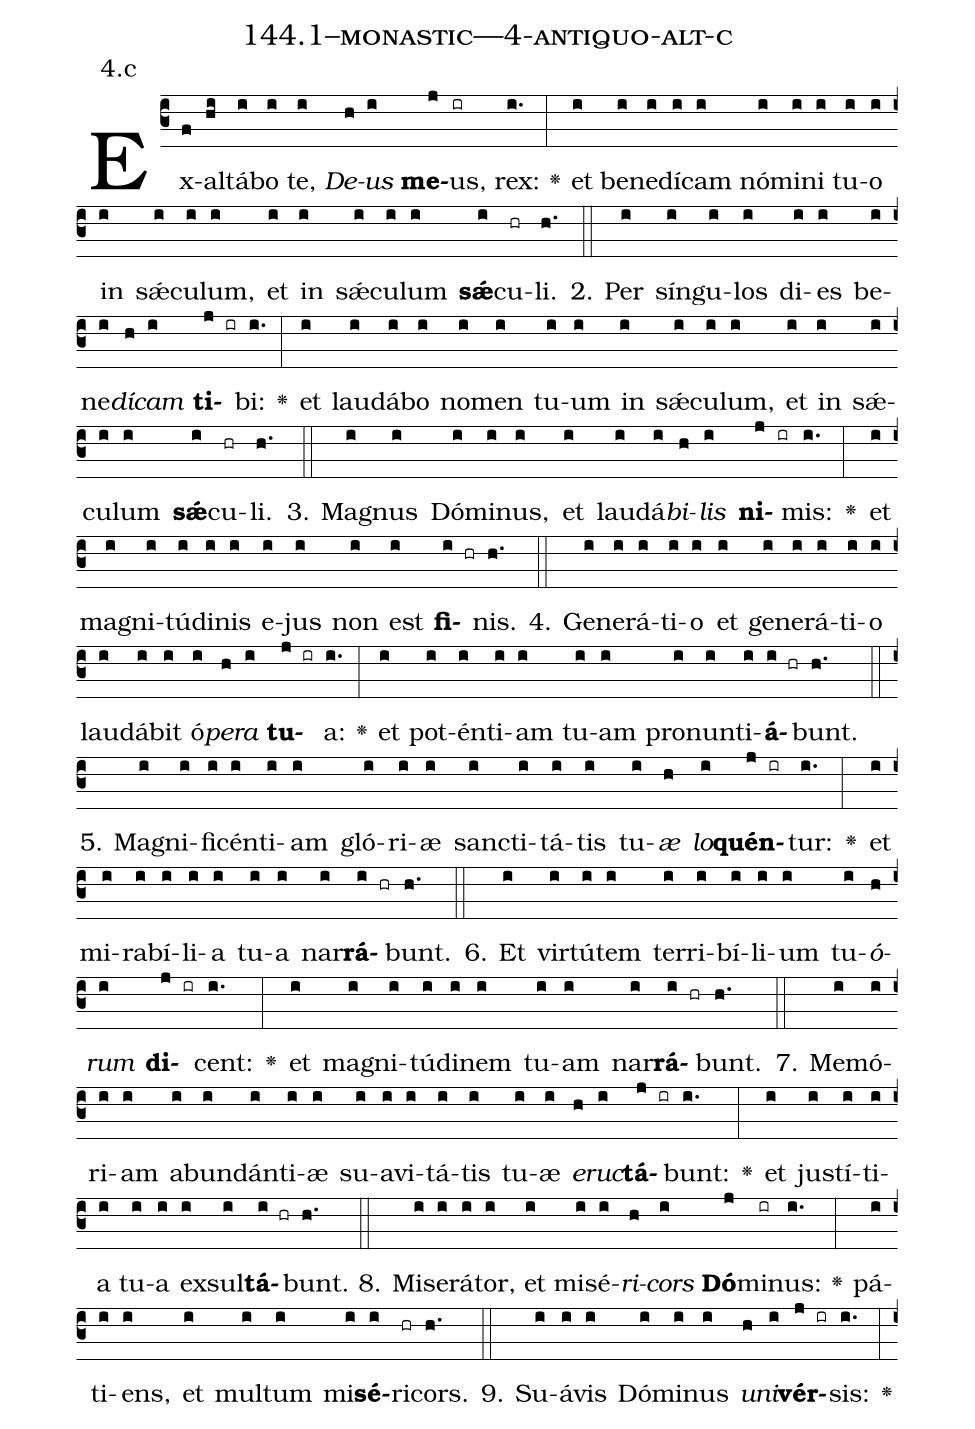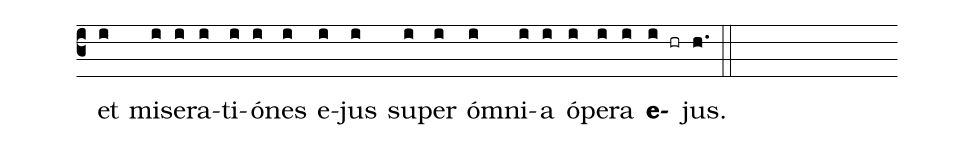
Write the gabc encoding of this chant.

name: 144.1--monastic---4-antiquo-alt-c;
annotation: 4.c;
%%
(c3)Ex(f)al(hi)tá(i)bo(i) te,(i) <i>De</i>(h)<i>us</i>(i) <b>me</b>(j)us,(ir) rex:(i.) <v>\greheightstar</v>(:) et(i) be(i)ne(i)dí(i)cam(i) nó(i)mi(i)ni(i) tu(i)o(i) in(i) sǽ(i)cu(i)lum,(i) et(i) in(i) sǽ(i)cu(i)lum(i) <b>sǽ</b>(i)cu(hr)li.(h.) (::)
2. Per(i) sín(i)gu(i)los(i) di(i)es(i) be(i)ne(i)<i>dí</i>(h)<i>cam</i>(i) <b>ti</b>(j ir)bi:(i.) <v>\greheightstar</v>(:) et(i) lau(i)dá(i)bo(i) no(i)men(i) tu(i)um(i) in(i) sǽ(i)cu(i)lum,(i) et(i) in(i) sǽ(i)cu(i)lum(i) <b>sǽ</b>(i)cu(hr)li.(h.) (::)
3. Ma(i)gnus(i) Dó(i)mi(i)nus,(i) et(i) lau(i)dá(i)<i>bi</i>(h)<i>lis</i>(i) <b>ni</b>(j ir)mis:(i.) <v>\greheightstar</v>(:) et(i) ma(i)gni(i)tú(i)di(i)nis(i) e(i)jus(i) non(i) est(i) <b>fi</b>(i hr)nis.(h.) (::)
4. Ge(i)ne(i)rá(i)ti(i)o(i) et(i) ge(i)ne(i)rá(i)ti(i)o(i) lau(i)dá(i)bit(i) ó(i)<i>pe</i>(h)<i>ra</i>(i) <b>tu</b>(j ir)a:(i.) <v>\greheightstar</v>(:) et(i) pot(i)én(i)ti(i)am(i) tu(i)am(i) pro(i)nun(i)ti(i)<b>á</b>(i hr)bunt.(h.) (::)
5. Ma(i)gni(i)fi(i)cén(i)ti(i)am(i) gló(i)ri(i)æ(i) sanc(i)ti(i)tá(i)tis(i) tu(i)<i>æ</i>(h) <i>lo</i>(i)<b>quén</b>(j ir)tur:(i.) <v>\greheightstar</v>(:) et(i) mi(i)ra(i)bí(i)li(i)a(i) tu(i)a(i) nar(i)<b>rá</b>(i hr)bunt.(h.) (::)
6. Et(i) vir(i)tú(i)tem(i) ter(i)ri(i)bí(i)li(i)um(i) tu(i)<i>ó</i>(h)<i>rum</i>(i) <b>di</b>(j ir)cent:(i.) <v>\greheightstar</v>(:) et(i) ma(i)gni(i)tú(i)di(i)nem(i) tu(i)am(i) nar(i)<b>rá</b>(i hr)bunt.(h.) (::)
7. Me(i)mó(i)ri(i)am(i) ab(i)un(i)dán(i)ti(i)æ(i) su(i)a(i)vi(i)tá(i)tis(i) tu(i)æ(i) <i>e</i>(h)<i>ruc</i>(i)<b>tá</b>(j ir)bunt:(i.) <v>\greheightstar</v>(:) et(i) jus(i)tí(i)ti(i)a(i) tu(i)a(i) ex(i)sul(i)<b>tá</b>(i hr)bunt.(h.) (::)
8. Mi(i)se(i)rá(i)tor,(i) et(i) mi(i)sé(i)<i>ri</i>(h)<i>cors</i>(i) <b>Dó</b>(j)mi(ir)nus:(i.) <v>\greheightstar</v>(:) pá(i)ti(i)ens,(i) et(i) mul(i)tum(i) mi(i)<b>sé</b>(i)ri(hr)cors.(h.) (::)
9. Su(i)á(i)vis(i) Dó(i)mi(i)nus(i) <i>u</i>(h)<i>ni</i>(i)<b>vér</b>(j ir)sis:(i.) <v>\greheightstar</v>(:) et(i) mi(i)se(i)ra(i)ti(i)ó(i)nes(i) e(i)jus(i) su(i)per(i) óm(i)ni(i)a(i) ó(i)pe(i)ra(i) <b>e</b>(i hr)jus.(h.) (::)
